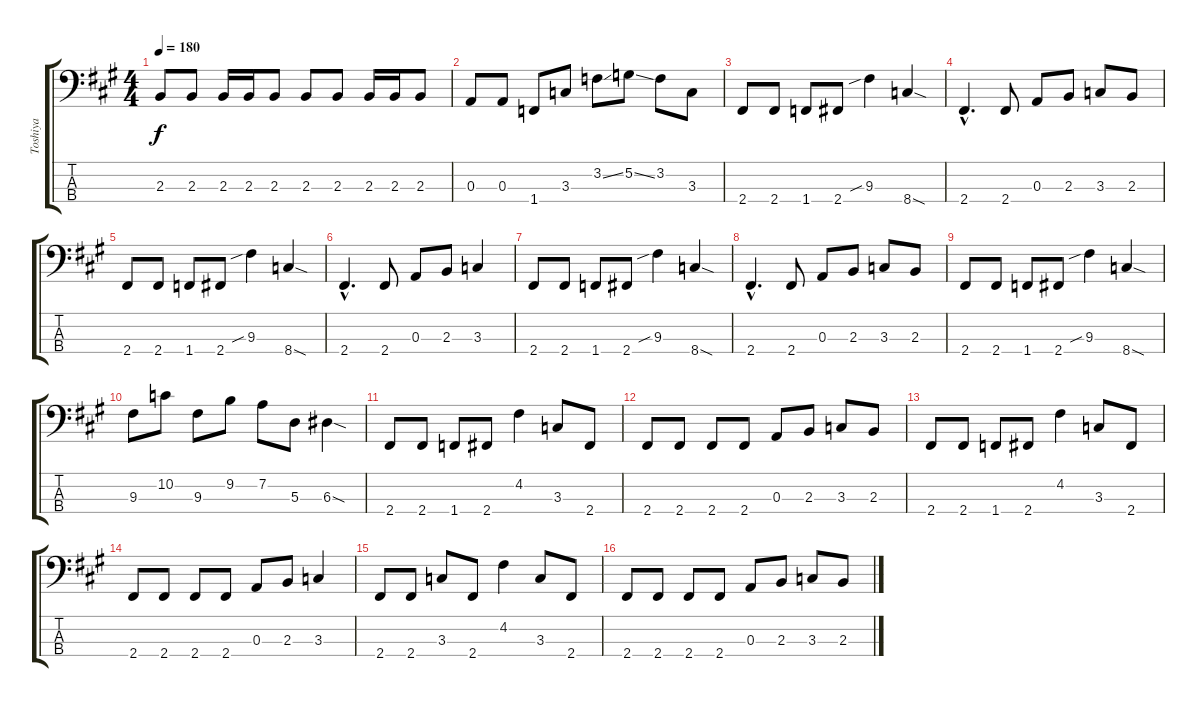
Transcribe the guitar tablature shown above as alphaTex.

\track ("Toshiya" "Toshiya") {instrument electricbasspick}
\staff {score tabs}
\tuning (G2 D2 A1 E1) {hide}
\ts (4 4)
\tempo 180
\clef f4
\ks a
2.3.8{dy f} 2.3.8 2.3.16 2.3.16 2.3.8 2.3.8 2.3.8 2.3.16 2.3.16 2.3.8 |
0.3.8 0.3.8 1.4.8 3.3.8 3.2{ss}.8 5.2{ss}.8 3.2.8 3.3.8 |
2.4.8 2.4.8 1.4.8 2.4.8 9.3{sib}.4 8.4{sod}.4 |
2.4{hac}.4{d} 2.4.8 0.3.8 2.3.8 3.3.8 2.3.8 |
2.4.8 2.4.8 1.4.8 2.4.8 9.3{sib}.4 8.4{sod}.4 |
2.4{hac}.4{d} 2.4.8 0.3.8 2.3.8 3.3.4 |
2.4.8 2.4.8 1.4.8 2.4.8 9.3{sib}.4 8.4{sod}.4 |
2.4{hac}.4{d} 2.4.8 0.3.8 2.3.8 3.3.8 2.3.8 |
2.4.8 2.4.8 1.4.8 2.4.8 9.3{sib}.4 8.4{sod}.4 |
9.3.8 10.2.8 9.3.8 9.2.8 7.2.8 5.3.8 6.3{sod}.4 |
2.4.8 2.4.8 1.4.8 2.4.8 4.2.4 3.3.8 2.4.8 |
2.4.8 2.4.8 2.4.8 2.4.8 0.3.8 2.3.8 3.3.8 2.3.8 |
2.4.8 2.4.8 1.4.8 2.4.8 4.2.4 3.3.8 2.4.8 |
2.4.8 2.4.8 2.4.8 2.4.8 0.3.8 2.3.8 3.3.4 |
2.4.8 2.4.8 3.3.8 2.4.8 4.2.4 3.3.8 2.4.8 |
2.4.8 2.4.8 2.4.8 2.4.8 0.3.8 2.3.8 3.3.8 2.3.8
